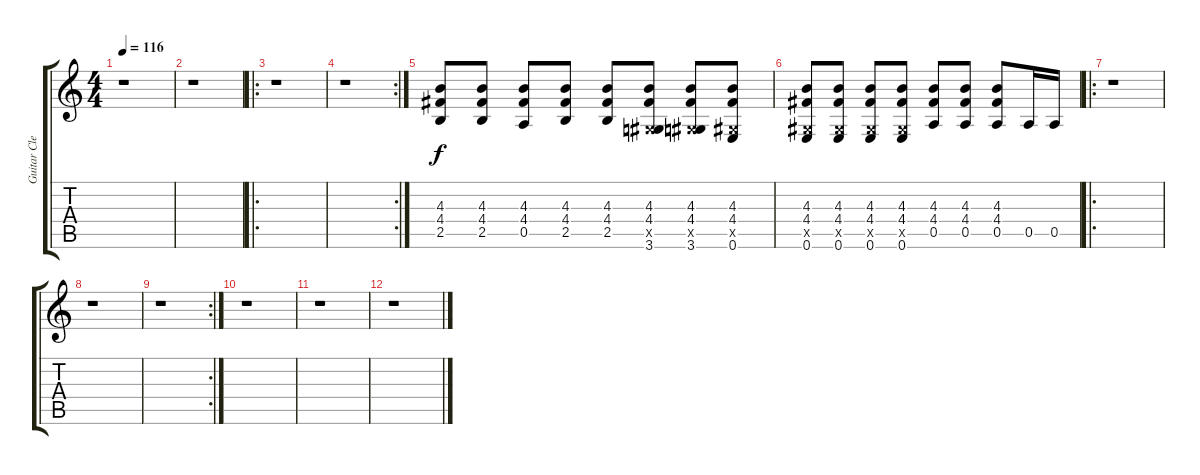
\track ("Guitar Clean 1" "Guitar Cle") {instrument acousticguitarnylon}
\staff {score tabs}
\tuning (E4 B3 G3 D3 A2 E2) {hide}
\ts (4 4)
\tempo 116
\clef g2
\ks c
r.1{dy f} |
r.1 |
\ro
r.1 |
\rc 2
r.1 |
(4.3 4.4 2.5).8 (4.3 4.4 2.5).8 (4.3 4.4 0.5).8 (4.3 4.4 2.5).8 (4.3 4.4 2.5).8 (4.3 4.4 -1.5{x} 3.6).8 (4.3 4.4 -1.5{x} 3.6).8 (4.3 4.4 -1.5{x} 0.6).8 |
(4.3 4.4 -1.5{x} 0.6).8 (4.3 4.4 -1.5{x} 0.6).8 (4.3 4.4 -1.5{x} 0.6).8 (4.3 4.4 -1.5{x} 0.6).8 (4.3 4.4 0.5).8 (4.3 4.4 0.5).8 (4.3 4.4 0.5).8 0.5.16 0.5.16 |
\ro
r.1 |
r.1 |
\rc 2
r.1 |
r.1 |
r.1 |
r.1
